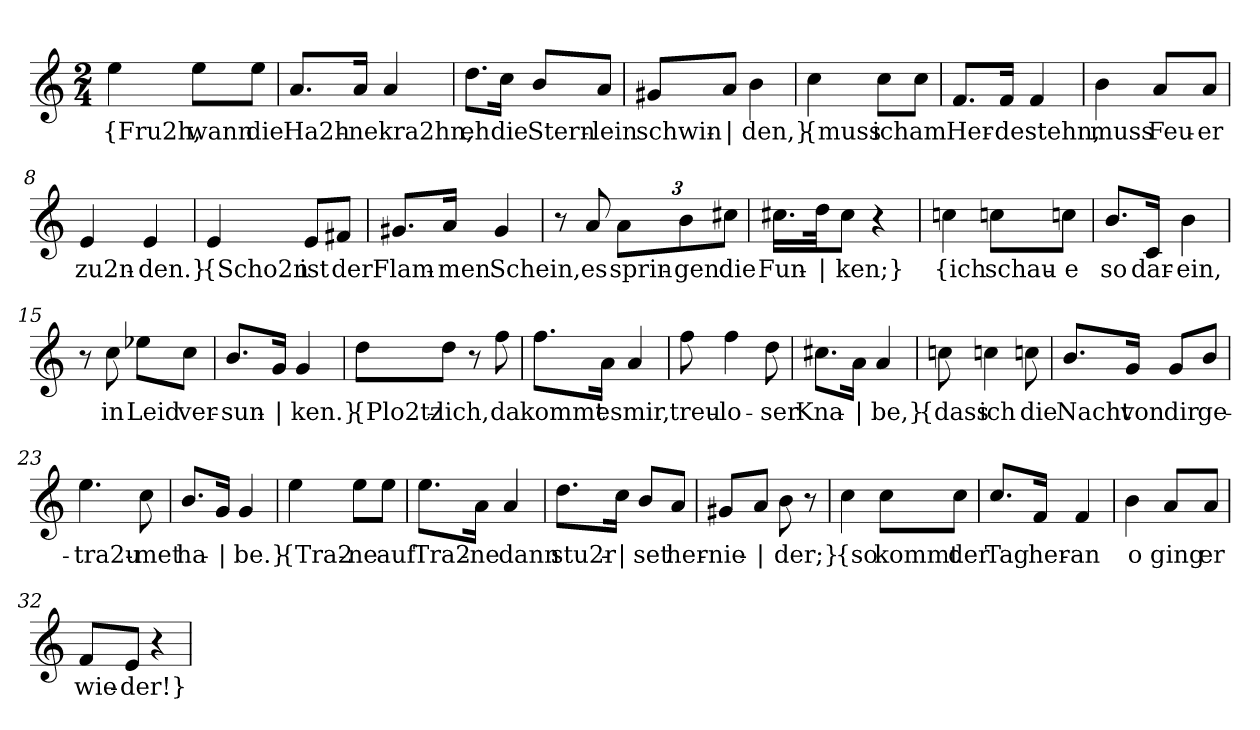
**kern	**text
*part1	*part1
*staff1	*staff1
*clefG2	*
*k[]	*
*M2/4	*
=1	=1
!	!LO:LY:b
4ee\	{Fru2h,
!	!LO:LY:b
8ee\L	wann
!	!LO:LY:b
8ee\J	die
=2	=2
!	!LO:LY:b
8.a/L	Ha2h-
!	!LO:LY:b
16a/Jk	-ne
!	!LO:LY:b
4a/	kra2hn,
=3	=3
!	!LO:LY:b
8.dd\L	eh
!	!LO:LY:b
16cc\Jk	die
!	!LO:LY:b
8b/L	Stern-
!	!LO:LY:b
8a/J	-lein
=4	=4
!	!LO:LY:b
8g#X/L	schwin-
!	!LO:LY:b
8a/J	|
!	!LO:LY:b
4b\	-den,}
=5	=5
!	!LO:LY:b
4cc\	{muss
!	!LO:LY:b
8cc\L	ich
!	!LO:LY:b
8cc\J	am
=6	=6
!	!LO:LY:b
8.f/L	Her-
!	!LO:LY:b
16f/Jk	-de
!	!LO:LY:b
4f/	stehn,
!!LO:LB:g=z
=7	=7
!	!LO:LY:b
4b\	muss
!	!LO:LY:b
8a/L	Feu-
!	!LO:LY:b
8a/J	-er
=8	=8
!	!LO:LY:b
4e/	zu2n-
!	!LO:LY:b
4e/	-den.}
=9	=9
!	!LO:LY:b
4e/	{Scho2n
!	!LO:LY:b
8e/L	ist
!	!LO:LY:b
8f#X/J	der
=10	=10
!	!LO:LY:b
8.g#X/L	Flam-
!	!LO:LY:b
16a/Jk	-men
!	!LO:LY:b
4g#/	Schein,
=11	=11
8r	.
!	!LO:LY:b
8a/	es
*Xbrackettup	*
!	!LO:LY:b
12a\L	sprin-
!	!LO:LY:b
12b\	-gen
!	!LO:LY:b
12cc#X\J	die
=12	=12
!	!LO:LY:b
16.cc#X\LL	Fun-
!	!LO:LY:b
32dd\JK	|
!	!LO:LY:b
8cc#\J	-ken;}
4r	.
!!LO:LB:g=z
=13	=13
!	!LO:LY:b
4ccn\	{ich
!	!LO:LY:b
8ccn\L	schau-
!	!LO:LY:b
8ccn\J	-e
=14	=14
!	!LO:LY:b
8.b/L	so
!	!LO:LY:b
16c/Jk	dar-
!	!LO:LY:b
4b\	-ein,
=15	=15
8r	.
!	!LO:LY:b
8cc\	in
!	!LO:LY:b
8ee-X\L	Leid
!	!LO:LY:b
8cc\J	ver-
=16	=16
!	!LO:LY:b
8.b/L	-sun-
!	!LO:LY:b
16g/Jk	|
!	!LO:LY:b
4g/	-ken.}
=17	=17
!	!LO:LY:b
8dd\L	{Plo2tz-
!	!LO:LY:b
8dd\J	-lich,
8r	.
!	!LO:LY:b
8ff\	da
=18	=18
!	!LO:LY:b
8.ff\L	kommt
!	!LO:LY:b
16a\Jk	es
!	!LO:LY:b
4a/	mir,
=19	=19
!	!LO:LY:b
8ff\	treu-
!	!LO:LY:b
4ff\	-lo-
!	!LO:LY:b
8dd\	-ser
!!LO:LB:g=z
=20	=20
!	!LO:LY:b
8.cc#X\L	Kna-
!	!LO:LY:b
16a\Jk	|
!	!LO:LY:b
4a/	-be,}
=21	=21
!	!LO:LY:b
8ccn\	{dass
!	!LO:LY:b
4ccn\	ich
!	!LO:LY:b
8ccn\	die
=22	=22
!	!LO:LY:b
8.b/L	Nacht
!	!LO:LY:b
16g/Jk	von
!	!LO:LY:b
8g/L	dir
!	!LO:LY:b
8b/J	ge-
=23	=23
!	!LO:LY:b
4.ee\	-tra2u-
!	!LO:LY:b
8cc\	-met
=24	=24
!	!LO:LY:b
8.b/L	ha-
!	!LO:LY:b
16g/Jk	|
!	!LO:LY:b
4g/	-be.}
=25	=25
!	!LO:LY:b
4ee\	{Tra2-
!	!LO:LY:b
8ee\L	-ne
!	!LO:LY:b
8ee\J	auf
=26	=26
!	!LO:LY:b
8.ee\L	Tra2-
!	!LO:LY:b
16a\Jk	-ne
!	!LO:LY:b
4a/	dann
!!LO:LB:g=z
=27	=27
!	!LO:LY:b
8.dd\L	stu2r-
!	!LO:LY:b
16cc\Jk	|
!	!LO:LY:b
8b/L	-set
!	!LO:LY:b
8a/J	her-
=28	=28
!	!LO:LY:b
8g#X/L	-nie-
!	!LO:LY:b
8a/J	|
!	!LO:LY:b
8b\	-der;}
8r	.
=29	=29
!	!LO:LY:b
4cc\	{so
!	!LO:LY:b
8cc\L	kommt
!	!LO:LY:b
8cc\J	der
=30	=30
!	!LO:LY:b
8.cc/L	Tag
!	!LO:LY:b
16f/Jk	her-
!	!LO:LY:b
4f/	-an
=31	=31
!	!LO:LY:b
4b\	o
!	!LO:LY:b
8a/L	ging
!	!LO:LY:b
8a/J	er
=32	=32
!	!LO:LY:b
8f/L	wie-
!	!LO:LY:b
8e/J	-der!}
4r	.
=	=
*-	*-
